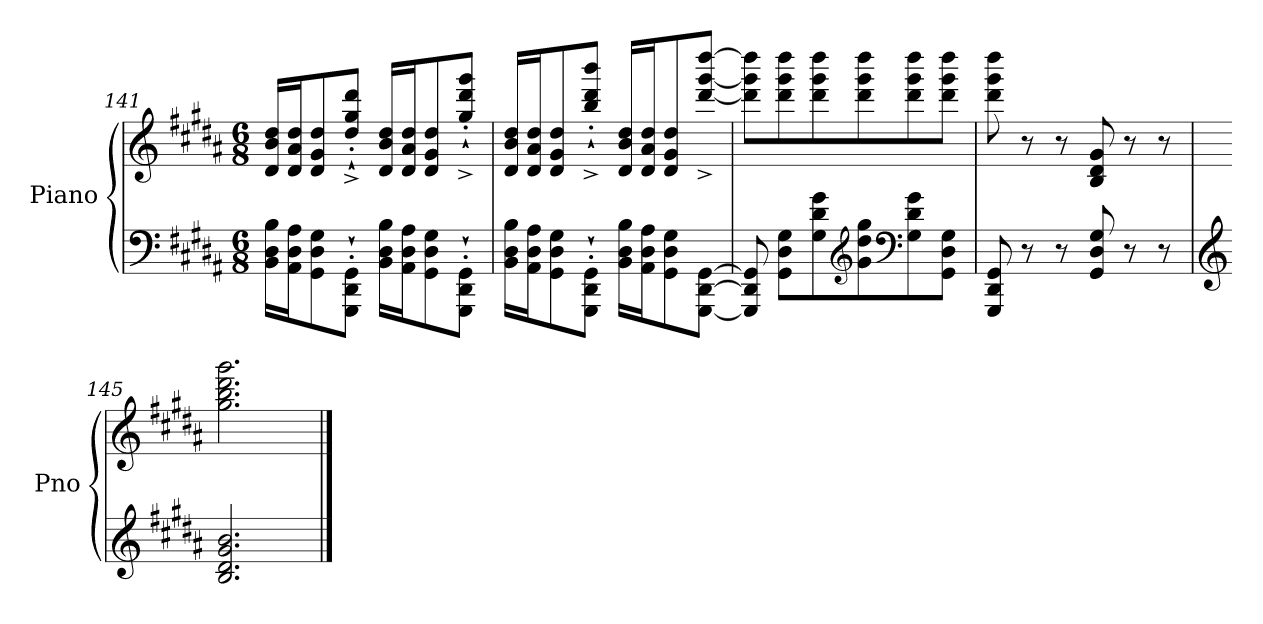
**kern	**kern
*part1	*part1
*staff2	*staff1
*I"Piano	*
*I'Pno	*
!!LO:PB:g=z
*clefF4	*clefG2
*k[f#c#g#d#a#]	*k[f#c#g#d#a#]
*B:	*B:
*M6/8	*M6/8
=141	=141
16BB\ 16D#\ 16B\LL	16d#/ 16b/ 16dd#/LL
16AA#\ 16D#\ 16A#\J	16d#/ 16a#/ 16dd#/J
8GG#\ 8D#\ 8G#\	8d#/ 8g#/ 8dd#/
8GGG#\`' 8DD#\`' 8GG#\`'J	8dd#/`'^ 8gg#/`'^ 8ddd#/`'^J
16BB\ 16D#\ 16B\LL	16d#/ 16b/ 16dd#/LL
16AA#\ 16D#\ 16A#\J	16d#/ 16a#/ 16dd#/J
8GG#\ 8D#\ 8G#\	8d#/ 8g#/ 8dd#/
8GGG#\`' 8DD#\`' 8GG#\`'J	8gg#/`'^ 8ddd#/`'^ 8ggg#/`'^J
=142	=142
16BB\ 16D#\ 16B\LL	16d#/ 16b/ 16dd#/LL
16AA#\ 16D#\ 16A#\J	16d#/ 16a#/ 16dd#/J
8GG#\ 8D#\ 8G#\	8d#/ 8g#/ 8dd#/
8GGG#\`' 8DD#\`' 8GG#\`'J	8bb/`'^ 8ddd#/`'^ 8bbb/`'^J
16BB\ 16D#\ 16B\LL	16d#/ 16b/ 16dd#/LL
16AA#\ 16D#\ 16A#\J	16d#/ 16a#/ 16dd#/J
8GG#\ 8D#\ 8G#\	8d#/ 8g#/ 8dd#/
[8GGG#\ [8DD#\ [8GG#\J	[8ddd#/^ [8ggg#/^ [8dddd#/^J
=143	=143
8GGG#/] 8DD#/] 8GG#/]	8ddd#\] 8ggg#\] 8dddd#\]L
8GG#\ 8D#\ 8G#\L	8ddd#\ 8ggg#\ 8dddd#\
8G#\ 8d#\ 8g#\	8ddd#\ 8ggg#\ 8dddd#\
*clefG2	*
8g#\ 8dd#\ 8gg#\	8ddd#\ 8ggg#\ 8dddd#\
*clefF4	*
8G#\ 8d#\ 8g#\	8ddd#\ 8ggg#\ 8dddd#\
8GG#\ 8D#\ 8G#\J	8ddd#\ 8ggg#\ 8dddd#\J
!!LO:PB:g=z
=144	=144
8GGG#/ 8DD#/ 8GG#/	8ddd#\ 8ggg#\ 8dddd#\
8r	8r
8r	8r
8GG#/ 8D#/ 8G#/	8B/ 8d#/ 8g#/
8r	8r
8r	8r
=145	=145
*clefG2	*
2.B/ 2.d#/ 2.g#/ 2.b/	2.gg#\ 2.bb\ 2.ddd#\ 2.ggg#\
==	==
*-	*-
